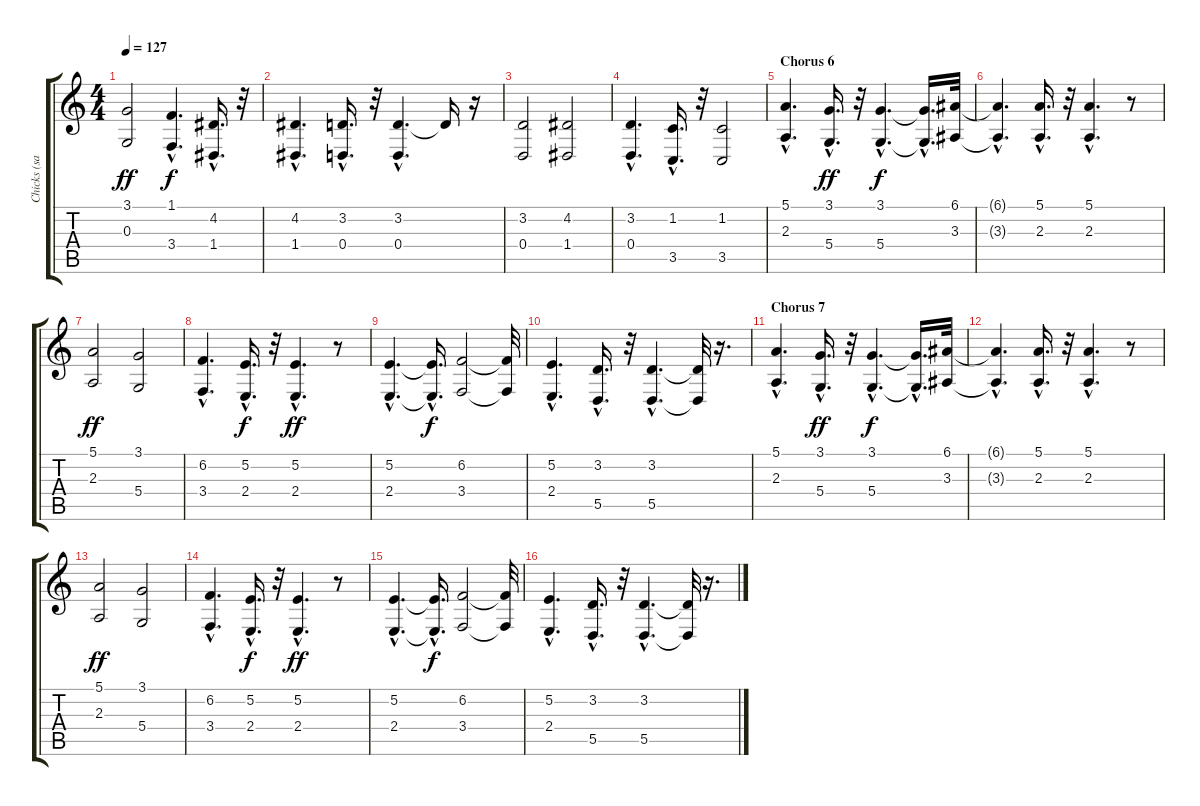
\track ("Chicks (sail away)" "Chicks (sa") {instrument pad4choir}
\staff {score tabs}
\tuning (E4 B3 G3 D3 A2 E2) {hide}
\ts (4 4)
\tempo 127
\clef g2
\ks c
(3.1 0.3).2{dy ff} (1.1{hac} 3.4{hac}).4{d dy f} (4.2{hac} 1.4{hac}).16{d} r.32 |
(4.2{hac} 1.4{hac}).4{d} (3.2{hac} 0.4{hac}).16{d} r.32 (3.2{hac} 0.4{hac}).4{d} 3.2{t}.16 r.16 |
(3.2 0.4).2 (4.2 1.4).2 |
(3.2{hac} 0.4{hac}).4{d} (1.2{hac} 3.5{hac}).16{d} r.32 (1.2 3.5).2 |
\section ("" "Chorus 6")
(5.1{hac} 2.3{hac}).4{d} (3.1{hac} 5.4{hac}).16{d dy ff} r.32 (3.1{hac} 5.4{hac}).4{d dy f} (3.1{t} 5.4{hac t}).16{d} (6.1 3.3).32 |
(6.1{hac t} 3.3{hac t}).4{d} (5.1{hac} 2.3{hac}).16{d} r.32 (5.1{hac} 2.3{hac}).4{d} r.8 |
(5.1 2.3).2{dy ff} (3.1 5.4).2 |
(6.2{hac} 3.4{hac}).4{d} (5.2{hac} 2.4{hac}).16{d dy f} r.32 (5.2{hac} 2.4{hac}).4{d dy ff} r.8 |
(5.2{hac} 2.4{hac}).4{d} (5.2{t} 2.4{hac t}).16{d dy f} (6.2 3.4).2 (6.2{t} 3.4{t}).32 |
(5.2{hac} 2.4{hac}).4{d} (3.2{hac} 5.5{hac}).16{d} r.32 (3.2{hac} 5.5{hac}).4{d} (3.2{t} 5.5{t}).32 r.16{d} |
\section ("" "Chorus 7")
(5.1{hac} 2.3{hac}).4{d} (3.1{hac} 5.4{hac}).16{d dy ff} r.32 (3.1{hac} 5.4{hac}).4{d dy f} (3.1{t} 5.4{hac t}).16{d} (6.1 3.3).32 |
(6.1{hac t} 3.3{hac t}).4{d} (5.1{hac} 2.3{hac}).16{d} r.32 (5.1{hac} 2.3{hac}).4{d} r.8 |
(5.1 2.3).2{dy ff} (3.1 5.4).2 |
(6.2{hac} 3.4{hac}).4{d} (5.2{hac} 2.4{hac}).16{d dy f} r.32 (5.2{hac} 2.4{hac}).4{d dy ff} r.8 |
(5.2{hac} 2.4{hac}).4{d} (5.2{t} 2.4{hac t}).16{d dy f} (6.2 3.4).2 (6.2{t} 3.4{t}).32 |
(5.2{hac} 2.4{hac}).4{d} (3.2{hac} 5.5{hac}).16{d} r.32 (3.2{hac} 5.5{hac}).4{d} (3.2{t} 5.5{t}).32 r.16{d}
